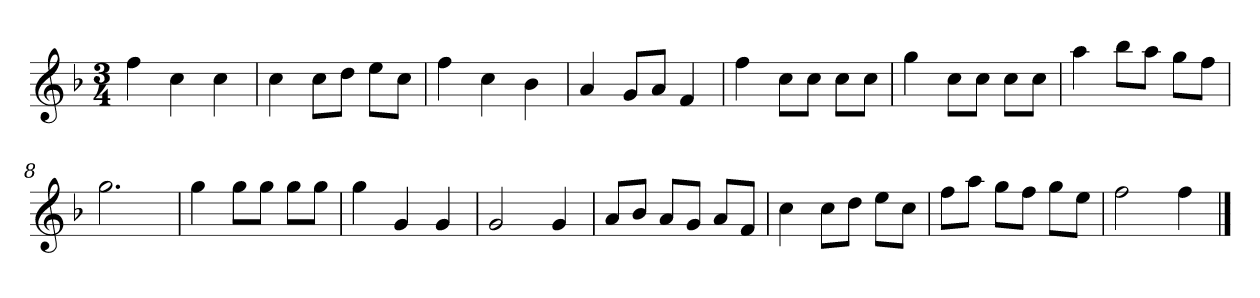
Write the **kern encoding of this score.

**kern
*part1
*staff1
*k[b-]
*M3/4
*MM120
=1
4ff
4cc
4cc
=2
4cc
8ccL
8ddJ
8eeL
8ccJ
=3
4ff
4cc
4b-
=4
4a
8gL
8aJ
4f
=5
4ff
8ccL
8ccJ
8ccL
8ccJ
=6
4gg
8ccL
8ccJ
8ccL
8ccJ
=7
4aa
8bb-L
8aaJ
8ggL
8ffJ
=8
2.gg
=9
4gg
8ggL
8ggJ
8ggL
8ggJ
=10
4gg
4g
4g
=11
2g
4g
=12
8aL
8b-J
8aL
8gJ
8aL
8fJ
=13
4cc
8ccL
8ddJ
8eeL
8ccJ
=14
8ffL
8aaJ
8ggL
8ffJ
8ggL
8eeJ
=15
2ff
4ff
==
*-
